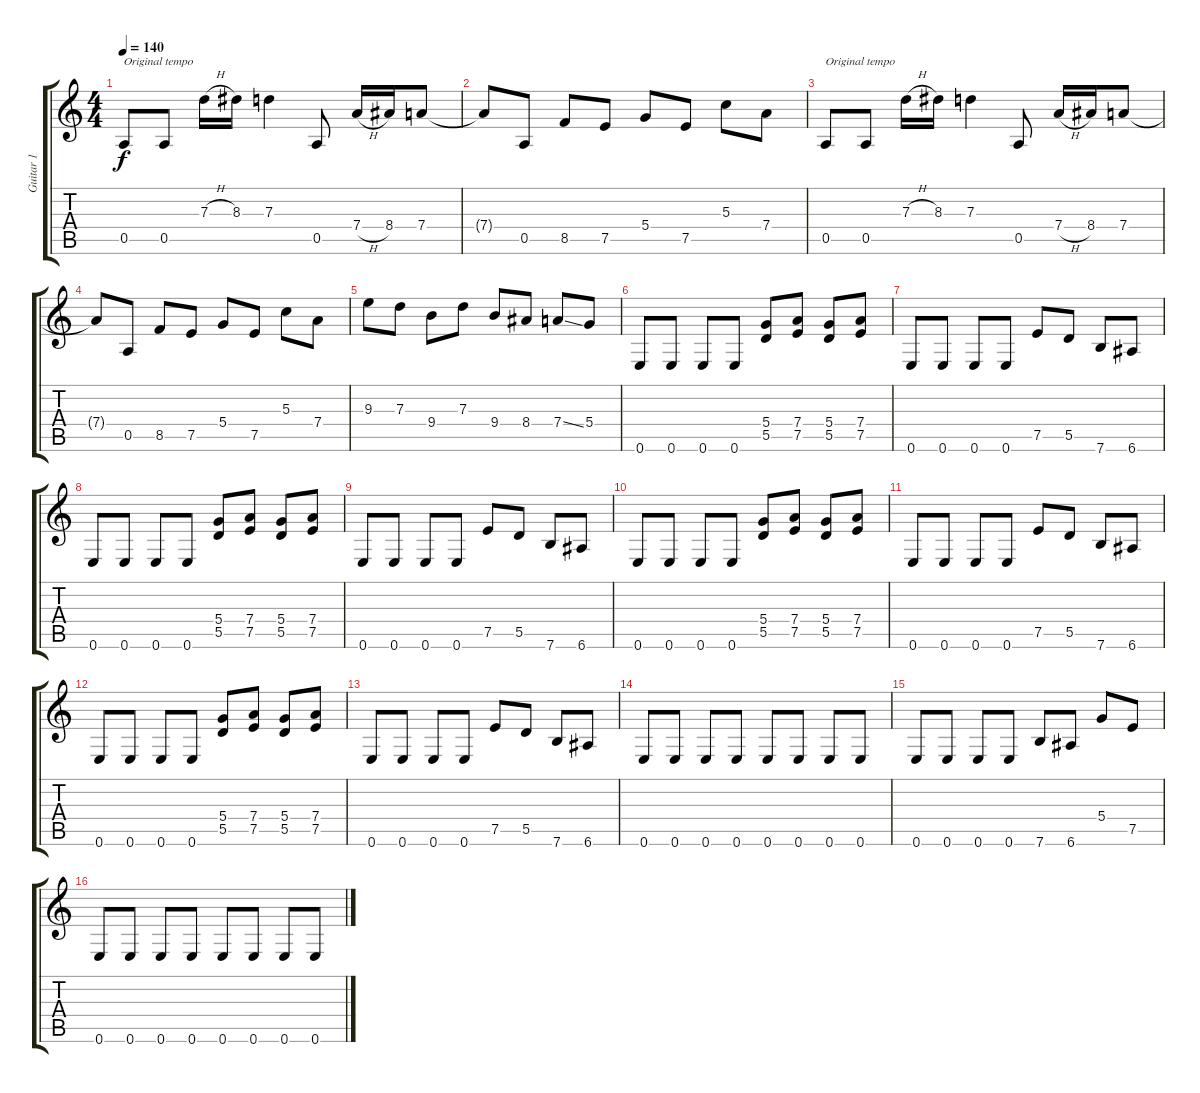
\track ("Guitar 1" "Guitar 1") {instrument overdrivenguitar}
\staff {score tabs}
\tuning (E4 B3 G3 D3 A2 E2) {hide}
\ts (4 4)
\tempo 140
\clef g2
\ks c
0.5.8{txt "Original tempo" dy f} 0.5.8 7.3{h}.16 8.3.16 7.3.4 0.5.8 7.4{h}.16 8.4.16 7.4.8 |
7.4{t}.8 0.5.8 8.5.8 7.5.8 5.4.8 7.5.8 5.3.8 7.4.8 |
0.5.8{txt "Original tempo"} 0.5.8 7.3{h}.16 8.3.16 7.3.4 0.5.8 7.4{h}.16 8.4.16 7.4.8 |
7.4{t}.8 0.5.8 8.5.8 7.5.8 5.4.8 7.5.8 5.3.8 7.4.8 |
9.3.8 7.3.8 9.4.8 7.3.8 9.4.8 8.4.8 7.4{ss}.8 5.4.8 |
0.6.8 0.6.8 0.6.8 0.6.8 (5.4 5.5).8 (7.4 7.5).8 (5.4 5.5).8 (7.4 7.5).8 |
0.6.8 0.6.8 0.6.8 0.6.8 7.5.8 5.5.8 7.6.8 6.6.8 |
0.6.8 0.6.8 0.6.8 0.6.8 (5.4 5.5).8 (7.4 7.5).8 (5.4 5.5).8 (7.4 7.5).8 |
0.6.8 0.6.8 0.6.8 0.6.8 7.5.8 5.5.8 7.6.8 6.6.8 |
0.6.8 0.6.8 0.6.8 0.6.8 (5.4 5.5).8 (7.4 7.5).8 (5.4 5.5).8 (7.4 7.5).8 |
0.6.8 0.6.8 0.6.8 0.6.8 7.5.8 5.5.8 7.6.8 6.6.8 |
0.6.8 0.6.8 0.6.8 0.6.8 (5.4 5.5).8 (7.4 7.5).8 (5.4 5.5).8 (7.4 7.5).8 |
0.6.8 0.6.8 0.6.8 0.6.8 7.5.8 5.5.8 7.6.8 6.6.8 |
0.6.8 0.6.8 0.6.8 0.6.8 0.6.8 0.6.8 0.6.8 0.6.8 |
0.6.8 0.6.8 0.6.8 0.6.8 7.6.8 6.6.8 5.4.8 7.5.8 |
0.6.8 0.6.8 0.6.8 0.6.8 0.6.8 0.6.8 0.6.8 0.6.8
